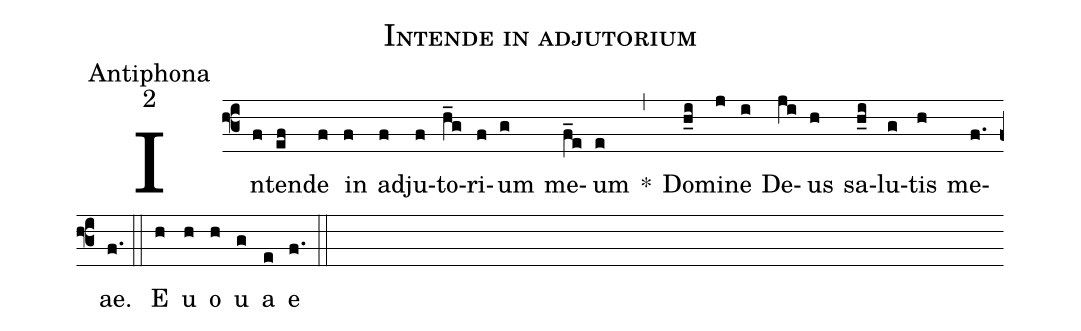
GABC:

name:Intende in adjutorium;
office-part:Antiphona;
mode:2;
%%
(f3) In(f)ten(ef)de(f) in(f) ad(f)ju(f)to(h_g)ri(f)um(g) me(f_e)um(e) *(,) Do(h_i)mi(j)ne(i) De(ji)us(h) sa(h_i)lu(g)tis(h) me(f.)ae.(f.) (::) <eu>E(h) u(h) o(h) u(g) a(e) e</eu>(f.) (::)
